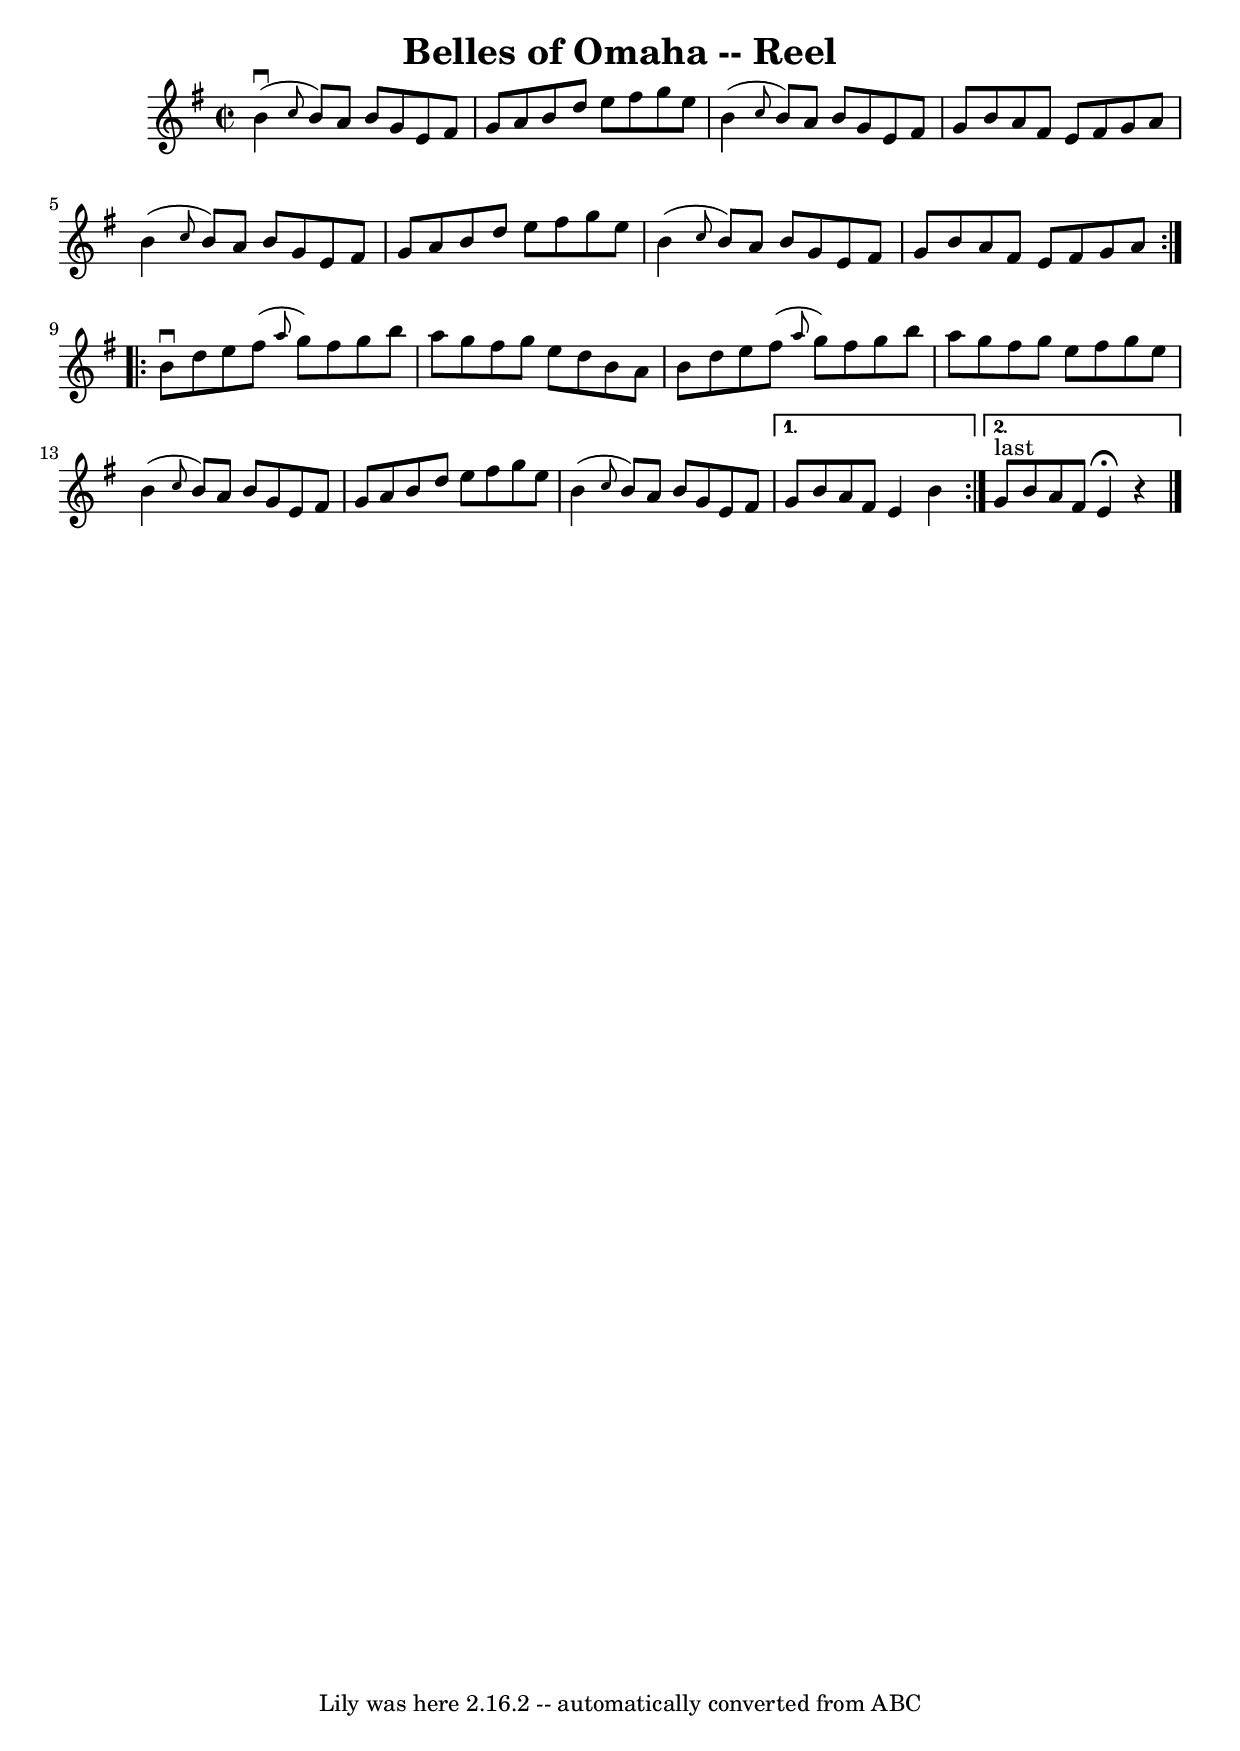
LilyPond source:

\version "2.16.2"
\include "Mammoth.ily"
\header {
  %% book = "Ryan's Mammoth Collection"
  crossRefNumber = "1"
  footnotes = "\\\\292"
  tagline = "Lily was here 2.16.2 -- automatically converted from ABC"
  title = "Belles of Omaha -- Reel"

}
voicedefault =  {



  \repeat volta 2 {

    \override Staff.TimeSignature #'style = #'C
    \time 2/2 
    \key g \major
    b'4^\downbow(\grace { c''8  
			} b'8) a'8   
    b'8 g'8 e'8 fis'8    |
    g'8 a'8 b'8 d''8 e''8    
    fis''8 g''8 e''8    |
    b'4 (\grace { c''8  
		} b'8) a'8  
    b'8 g'8 e'8 fis'8    |
    g'8 b'8 a'8 fis'8 e'8    
    fis'8 g'8 a'8    |
    b'4 (\grace { c''8  
		} b'8) a'8   
    b'8 g'8 e'8 fis'8    |
    g'8 a'8 b'8 d''8 e''8    
    fis''8 g''8 e''8    |
    b'4 (\grace { c''8  
		} b'8) a'8  
    b'8 g'8 e'8 fis'8    |
    g'8 b'8 a'8 fis'8 e'8    
    fis'8 g'8 a'8    
  }     
  \repeat volta 2 {
    b'8^\downbow d''8 e''8   
    fis''8 (\grace { a''8  
		   } g''8) fis''8 g''8 b''8    |
    
    a''8 g''8 fis''8 g''8 e''8 d''8 b'8 a'8    |
    b'8  
    d''8 e''8 fis''8 (\grace { a''8  
			     } g''8) fis''8 g''8    
    b''8    |
    a''8 g''8 fis''8 g''8 e''8 fis''8 g''8    
    e''8    |
    b'4 (\grace { c''8  
		} b'8) a'8 b'8 g'8    
    e'8 fis'8    |
    g'8 a'8 b'8 d''8 e''8 fis''8 g''8  
    e''8    |
    b'4 (\grace { c''8  
		} b'8) a'8 b'8    
    g'8 e'8 fis'8    
  } \alternative{{ g'8 b'8 a'8 fis'8 e'4    
		   b'4    
		 } { g'8^"last" b'8 a'8 fis'8 e'4^\fermata   r4   
		     \bar "|."   
		   }
	       }

}

\score{
  <<

    \context Staff="default"
    {
      \voicedefault 
      
    }

  >>
  \layout {
    
  }
  \midi {
  }

}
